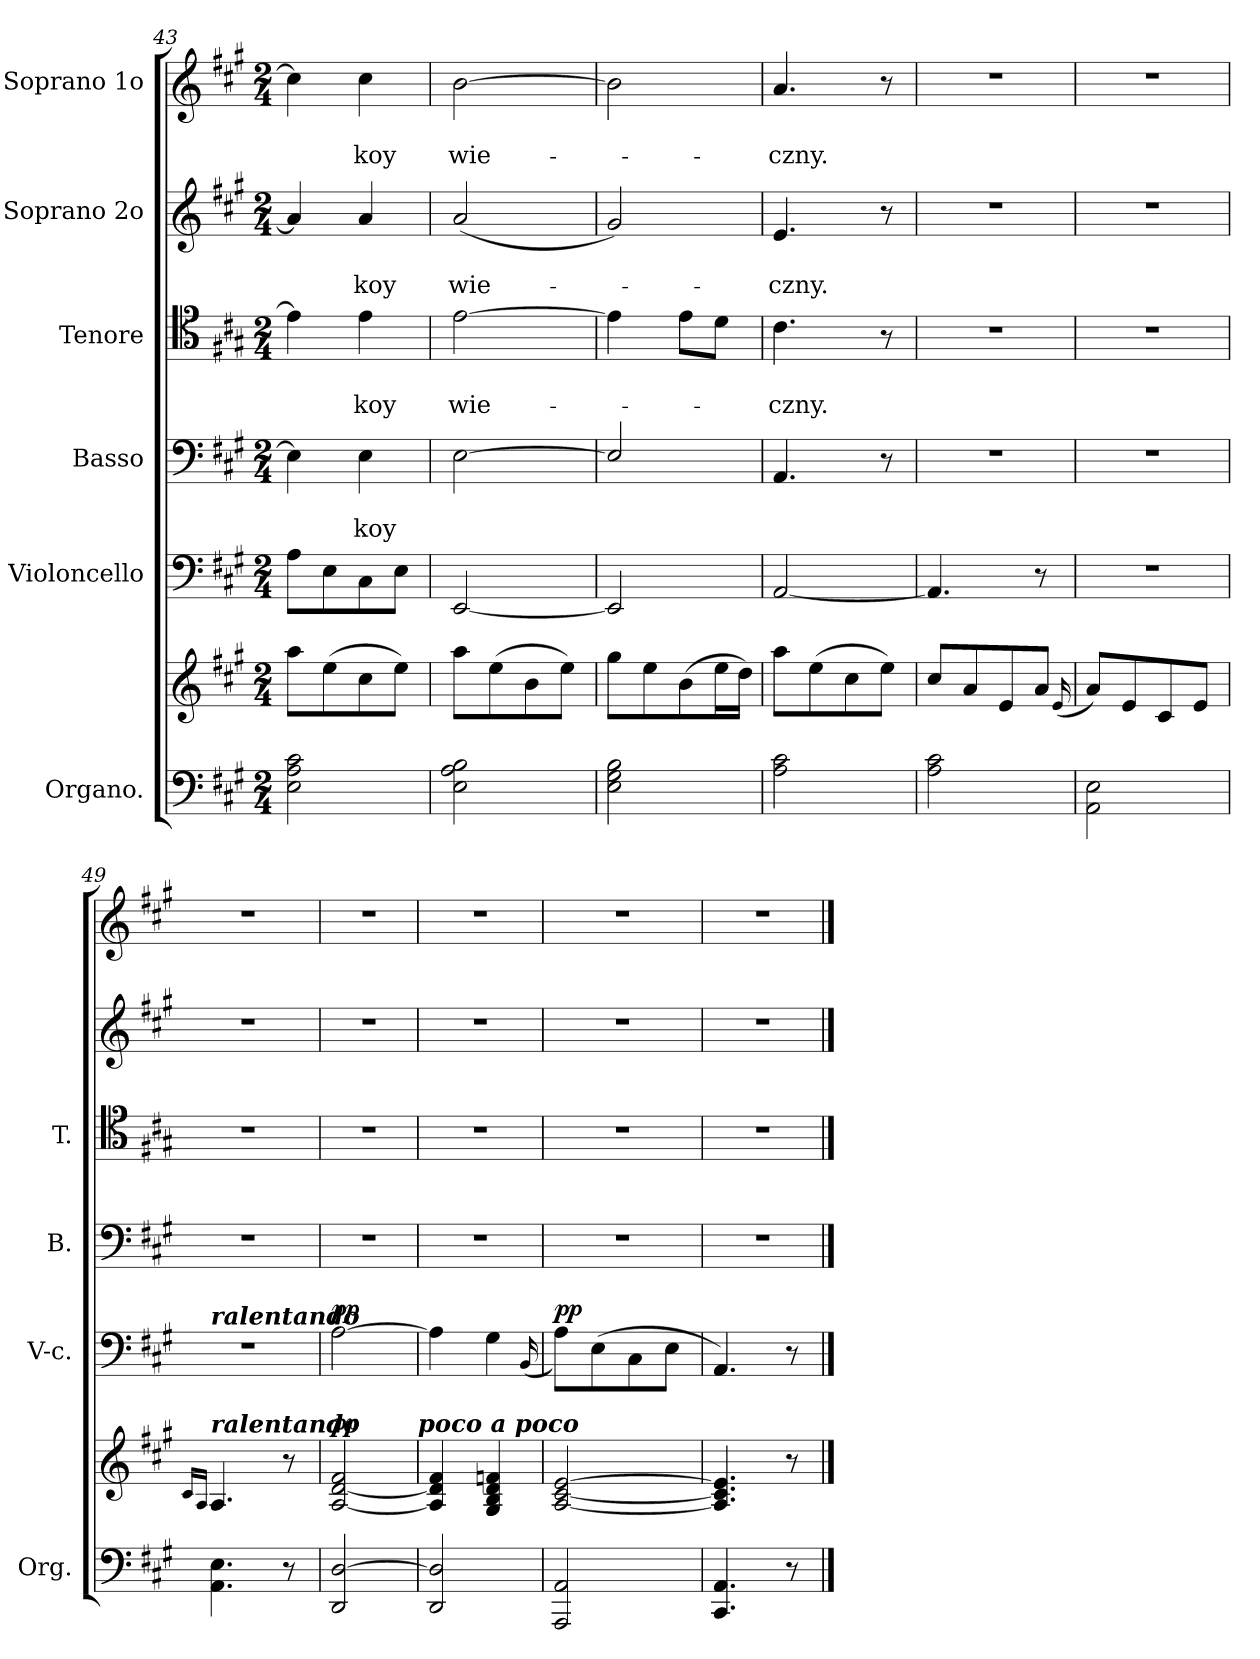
**kern	**kern	**dynam	**kern	**dynam	**kern	**text	**text	**kern	**text	**text	**kern	**text	**text	**kern	**text	**text
*part6	*part6	*part6	*part5	*part5	*part4	*part4	*part4	*part3	*part3	*part3	*part2	*part2	*part2	*part1	*part1	*part1
*staff7	*staff6	*staff6/7	*staff5	*staff5	*staff4	*staff4	*staff4	*staff3	*staff3	*staff3	*staff2	*staff2	*staff2	*staff1	*staff1	*staff1
*I"Organo.	*	*	*I"Violoncello	*	*I"Basso	*	*	*I"Tenore	*	*	*I"Soprano 2o	*	*	*I"Soprano 1o	*	*
*I'Org.	*	*	*I'V-c.	*	*I'B.	*	*	*I'T.	*	*	*	*	*	*	*	*
*clefF4	*clefG2	*	*clefF4	*	*clefF4	*	*	*clefC4	*	*	*clefG2	*	*	*clefG2	*	*
*k[f#c#g#]	*k[f#c#g#]	*	*k[f#c#g#]	*	*k[f#c#g#]	*	*	*k[f#c#g#]	*	*	*k[f#c#g#]	*	*	*k[f#c#g#]	*	*
*M2/4	*M2/4	*	*M2/4	*	*M2/4	*	*	*M2/4	*	*	*M2/4	*	*	*M2/4	*	*
=43	=43	=43	=43	=43	=43	=43	=43	=43	=43	=43	=43	=43	=43	=43	=43	=43
2E\ 2A\ 2c#\	8aa\L	.	8A\L	.	4E\]	.	.	4e\]	.	.	4a/]	.	.	4cc#\]	.	.
.	(8ee\	.	8E\	.	.	.	.	.	.	.	.	.	.	.	.	.
.	8cc#\	.	8C#\	.	4E\	.	-koy	4e\	.	-koy	4a/	.	-koy	4cc#\	.	-koy
.	8ee\J)	.	8E\J	.	.	.	.	.	.	.	.	.	.	.	.	.
=44	=44	=44	=44	=44	=44	=44	=44	=44	=44	=44	=44	=44	=44	=44	=44	=44
2E\ 2A\ 2B\	8aa\L	.	[2EE/	.	[2E\	.	.	[2e\	.	wie-	(<2a/	.	wie-	[2b\	.	wie-
.	(8ee\	.	.	.	.	.	.	.	.	.	.	.	.	.	.	.
.	8b\	.	.	.	.	.	.	.	.	.	.	.	.	.	.	.
.	8ee\J)	.	.	.	.	.	.	.	.	.	.	.	.	.	.	.
=45	=45	=45	=45	=45	=45	=45	=45	=45	=45	=45	=45	=45	=45	=45	=45	=45
2E\ 2G#\ 2B\	8gg#\L	.	2EE/]	.	2E/]	.	.	4e\]	.	.	2g#/)	.	.	2b\]	.	.
.	8ee\	.	.	.	.	.	.	.	.	.	.	.	.	.	.	.
.	(8b\	.	.	.	.	.	.	8e\L	.	.	.	.	.	.	.	.
.	16ee\L	.	.	.	.	.	.	8d\J	.	.	.	.	.	.	.	.
.	16dd\JJ)	.	.	.	.	.	.	.	.	.	.	.	.	.	.	.
=46	=46	=46	=46	=46	=46	=46	=46	=46	=46	=46	=46	=46	=46	=46	=46	=46
2A\ 2c#\	8aa\L	.	[2AA/	.	4.AA/	.	.	4.c#\	.	-czny.	4.e/	.	-czny.	4.a/	.	-czny.
.	(8ee\	.	.	.	.	.	.	.	.	.	.	.	.	.	.	.
.	8cc#\	.	.	.	.	.	.	.	.	.	.	.	.	.	.	.
.	8ee\J)	.	.	.	8r	.	.	8r	.	.	8r	.	.	8r	.	.
=47	=47	=47	=47	=47	=47	=47	=47	=47	=47	=47	=47	=47	=47	=47	=47	=47
2A\ 2c#\	8cc#/L	.	4.AA/]	.	2r	.	.	2r	.	.	2r	.	.	2r	.	.
.	8a/	.	.	.	.	.	.	.	.	.	.	.	.	.	.	.
.	8e/	.	.	.	.	.	.	.	.	.	.	.	.	.	.	.
.	8a/J	.	8r	.	.	.	.	.	.	.	.	.	.	.	.	.
.	(16qqe/	.	.	.	.	.	.	.	.	.	.	.	.	.	.	.
=48	=48	=48	=48	=48	=48	=48	=48	=48	=48	=48	=48	=48	=48	=48	=48	=48
2AA\ 2E\	8a/L)	.	2r	.	2r	.	.	2r	.	.	2r	.	.	2r	.	.
.	8e/	.	.	.	.	.	.	.	.	.	.	.	.	.	.	.
.	8c#/	.	.	.	.	.	.	.	.	.	.	.	.	.	.	.
.	8e/J	.	.	.	.	.	.	.	.	.	.	.	.	.	.	.
=49	=49	=49	=49	=49	=49	=49	=49	=49	=49	=49	=49	=49	=49	=49	=49	=49
.	16qqc#/LL	.	.	.	.	.	.	.	.	.	.	.	.	.	.	.
.	16qqA/JJ	.	.	.	.	.	.	.	.	.	.	.	.	.	.	.
!	!	!	!LO:TX:a:Bi:t=ralentando	!	!	!	!	!	!	!	!	!	!	!	!	!
!	!LO:TX:a:Bi:t=ralentando	!	!	!	!	!	!	!	!	!	!	!	!	!	!	!
4.AA\ 4.E\	4.A/	.	2r	.	2r	.	.	2r	.	.	2r	.	.	2r	.	.
8r	8r	.	.	.	.	.	.	.	.	.	.	.	.	.	.	.
=50	=50	=50	=50	=50	=50	=50	=50	=50	=50	=50	=50	=50	=50	=50	=50	=50
!	!	!LO:DY:a	!	!LO:DY:a	!	!	!	!	!	!	!	!	!	!	!	!
2DD/ [2D/	[2A/ [2d/ 2f#/	pp	[2A\	pp	2r	.	.	2r	.	.	2r	.	.	2r	.	.
!	!LO:TX:a:Bi:t=poco a poco	!	!	!	!	!	!	!	!	!	!	!	!	!	!	!
=51	=51	=51	=51	=51	=51	=51	=51	=51	=51	=51	=51	=51	=51	=51	=51	=51
2DD/ 2D]/	4A]/ 4d]/ 4f#/	.	4A\]	.	2r	.	.	2r	.	.	2r	.	.	2r	.	.
.	4G#/ 4B/ 4d/ 4fn/	.	4G#\	.	.	.	.	.	.	.	.	.	.	.	.	.
.	.	.	(16qqBB/	.	.	.	.	.	.	.	.	.	.	.	.	.
=52	=52	=52	=52	=52	=52	=52	=52	=52	=52	=52	=52	=52	=52	=52	=52	=52
!	!	!	!	!LO:DY:a	!	!	!	!	!	!	!	!	!	!	!	!
2AAA/ 2AA/	[2A/ [2c#/ [2e/	.	8A\L)	pp	2r	.	.	2r	.	.	2r	.	.	2r	.	.
.	.	.	(>8E\	.	.	.	.	.	.	.	.	.	.	.	.	.
.	.	.	8C#\	.	.	.	.	.	.	.	.	.	.	.	.	.
.	.	.	8E\J	.	.	.	.	.	.	.	.	.	.	.	.	.
=53	=53	=53	=53	=53	=53	=53	=53	=53	=53	=53	=53	=53	=53	=53	=53	=53
4.CC#/ 4.AA/	4.A]/ 4.c#]/ 4.e]/	.	4.AA/)	.	2r	.	.	2r	.	.	2r	.	.	2r	.	.
8r	8r	.	8r	.	.	.	.	.	.	.	.	.	.	.	.	.
==	==	==	==	==	==	==	==	==	==	==	==	==	==	==	==	==
*-	*-	*-	*-	*-	*-	*-	*-	*-	*-	*-	*-	*-	*-	*-	*-	*-
